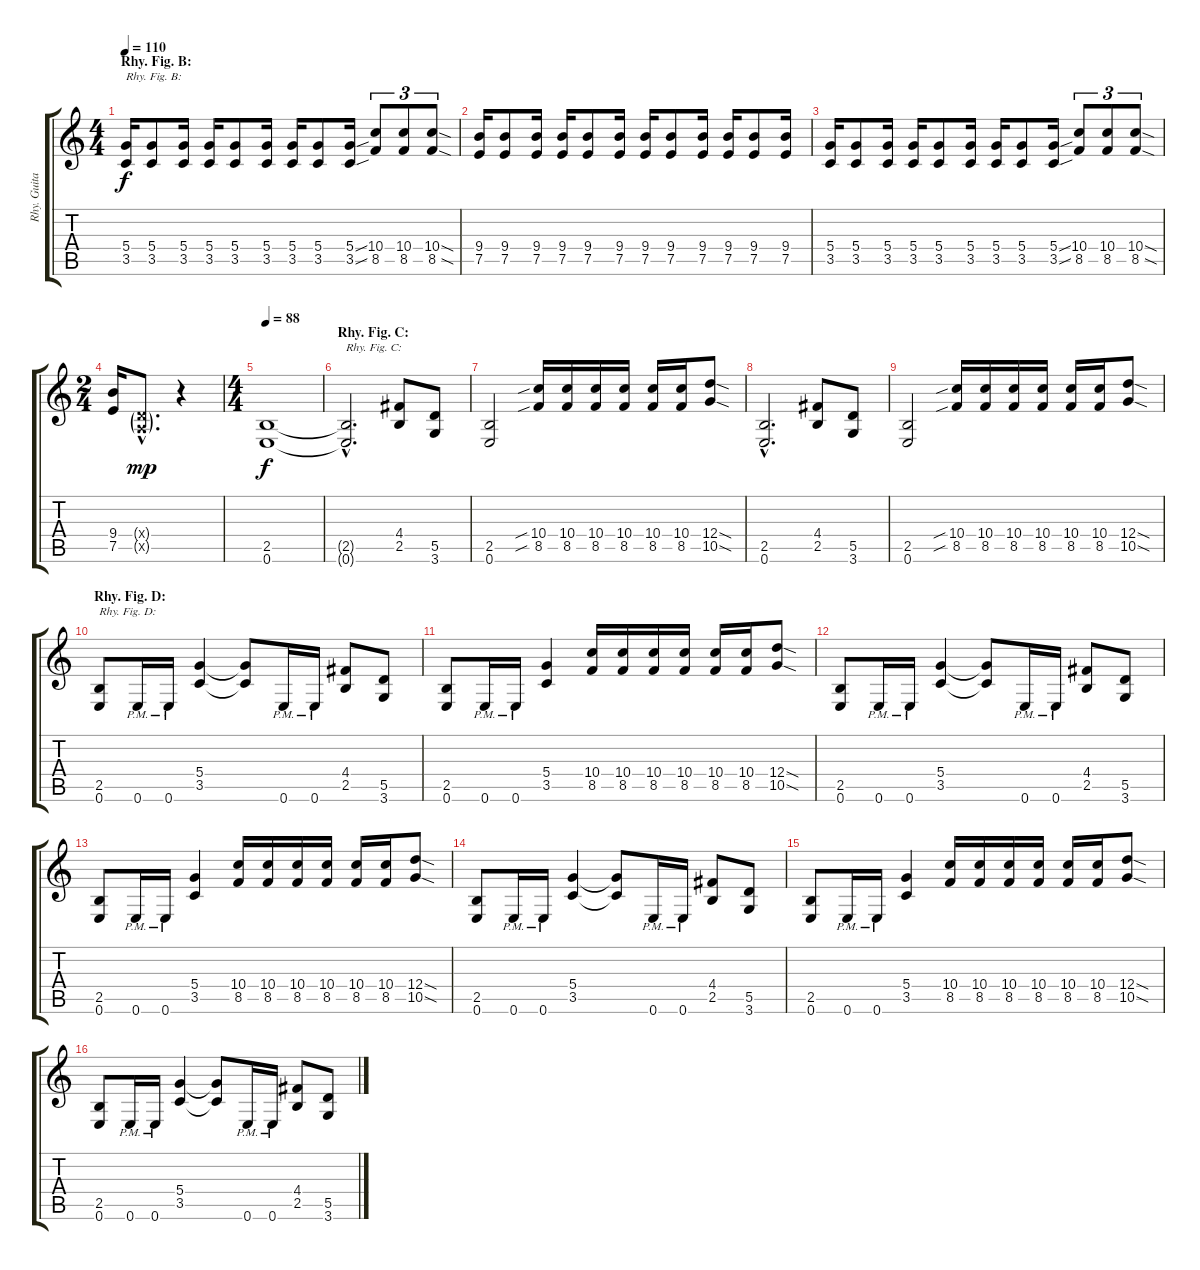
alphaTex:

\track ("Rhy. Guitar 1" "Rhy. Guita") {instrument distortionguitar}
\staff {score tabs}
\tuning (E4 B3 G3 D3 A2 E2) {hide}
\ts (4 4)
\section ("" "Rhy. Fig. B:")
\tempo 110
\clef g2
\ks c
(5.4 3.5).16{txt "Rhy. Fig. B:" dy f} (5.4 3.5).8 (5.4 3.5).16 (5.4 3.5).16 (5.4 3.5).8 (5.4 3.5).16 (5.4 3.5).16 (5.4 3.5).8 (5.4{sou} 3.5{sou}).16 (10.4 8.5).8{tu (3 2)} (10.4 8.5).8{tu (3 2)} (10.4{sod} 8.5{sod}).8{tu (3 2)} |
(9.4 7.5).16 (9.4 7.5).8 (9.4 7.5).16 (9.4 7.5).16 (9.4 7.5).8 (9.4 7.5).16 (9.4 7.5).16 (9.4 7.5).8 (9.4 7.5).16 (9.4 7.5).16 (9.4 7.5).8 (9.4 7.5).16 |
(5.4 3.5).16 (5.4 3.5).8 (5.4 3.5).16 (5.4 3.5).16 (5.4 3.5).8 (5.4 3.5).16 (5.4 3.5).16 (5.4 3.5).8 (5.4{sou} 3.5{sou}).16 (10.4 8.5).8{tu (3 2)} (10.4 8.5).8{tu (3 2)} (10.4{sod} 8.5{sod}).8{tu (3 2)} |
\ts (2 4)
(9.4 7.5).16 (0.4{g hac x} 0.5{g hac x}).8{d dy mp} r.4 |
\ts (4 4)
\tempo 88
(2.5 0.6).1{dy f} |
\section ("" "Rhy. Fig. C:")
(2.5{hac t} 0.6{hac t}).2{d txt "Rhy. Fig. C:"} (4.4 2.5).8 (5.5 3.6).8 |
(2.5 0.6).2 (10.4{sib} 8.5{sib}).16 (10.4 8.5).16 (10.4 8.5).16 (10.4 8.5).16 (10.4 8.5).16 (10.4 8.5).16 (12.4{sod} 10.5{sod}).8 |
(2.5{hac} 0.6{hac}).2{d} (4.4 2.5).8 (5.5 3.6).8 |
(2.5 0.6).2 (10.4{sib} 8.5{sib}).16 (10.4 8.5).16 (10.4 8.5).16 (10.4 8.5).16 (10.4 8.5).16 (10.4 8.5).16 (12.4{sod} 10.5{sod}).8 |
\section ("" "Rhy. Fig. D:")
(2.5 0.6).8{txt "Rhy. Fig. D:"} 0.6{pm}.16 0.6{pm}.16 (5.4 3.5).4 (5.4{t} 3.5{t}).8 0.6{pm}.16 0.6{pm}.16 (4.4 2.5).8 (5.5 3.6).8 |
(2.5 0.6).8 0.6{pm}.16 0.6{pm}.16 (5.4 3.5).4 (10.4 8.5).16 (10.4 8.5).16 (10.4 8.5).16 (10.4 8.5).16 (10.4 8.5).16 (10.4 8.5).16 (12.4{sod} 10.5{sod}).8 |
(2.5 0.6).8 0.6{pm}.16 0.6{pm}.16 (5.4 3.5).4 (5.4{t} 3.5{t}).8 0.6{pm}.16 0.6{pm}.16 (4.4 2.5).8 (5.5 3.6).8 |
(2.5 0.6).8 0.6{pm}.16 0.6{pm}.16 (5.4 3.5).4 (10.4 8.5).16 (10.4 8.5).16 (10.4 8.5).16 (10.4 8.5).16 (10.4 8.5).16 (10.4 8.5).16 (12.4{sod} 10.5{sod}).8 |
(2.5 0.6).8 0.6{pm}.16 0.6{pm}.16 (5.4 3.5).4 (5.4{t} 3.5{t}).8 0.6{pm}.16 0.6{pm}.16 (4.4 2.5).8 (5.5 3.6).8 |
(2.5 0.6).8 0.6{pm}.16 0.6{pm}.16 (5.4 3.5).4 (10.4 8.5).16 (10.4 8.5).16 (10.4 8.5).16 (10.4 8.5).16 (10.4 8.5).16 (10.4 8.5).16 (12.4{sod} 10.5{sod}).8 |
(2.5 0.6).8 0.6{pm}.16 0.6{pm}.16 (5.4 3.5).4 (5.4{t} 3.5{t}).8 0.6{pm}.16 0.6{pm}.16 (4.4 2.5).8 (5.5 3.6).8
